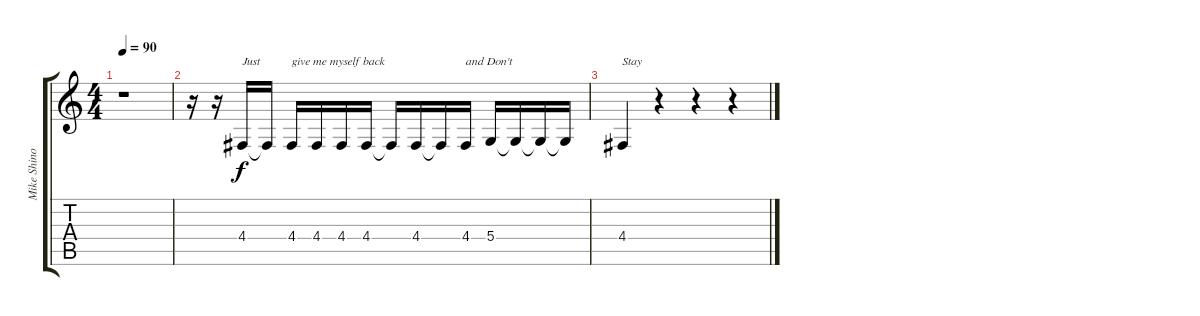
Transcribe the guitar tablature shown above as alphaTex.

\track ("Mike Shinoda - Vocals" "Mike Shino") {instrument harmonica}
\staff {score tabs}
\tuning (E4 B3 G3 D3 A2 E2) {hide}
\ts (4 4)
\tempo 90
\clef g2
\ks c
r.1{dy f} |
r.16 r.16 4.4.16{txt "Just   "} 4.4{t}.16 4.4.16{txt "give me myself back"} 4.4.16 4.4.16 4.4.16 4.4{t}.16 4.4.16 4.4{t}.16 4.4.16{txt "and Don't "} 5.4.16 5.4{t}.16 5.4{t}.16 5.4{t}.16 |
4.4.4{txt "Stay"} r.4 r.4 r.4
